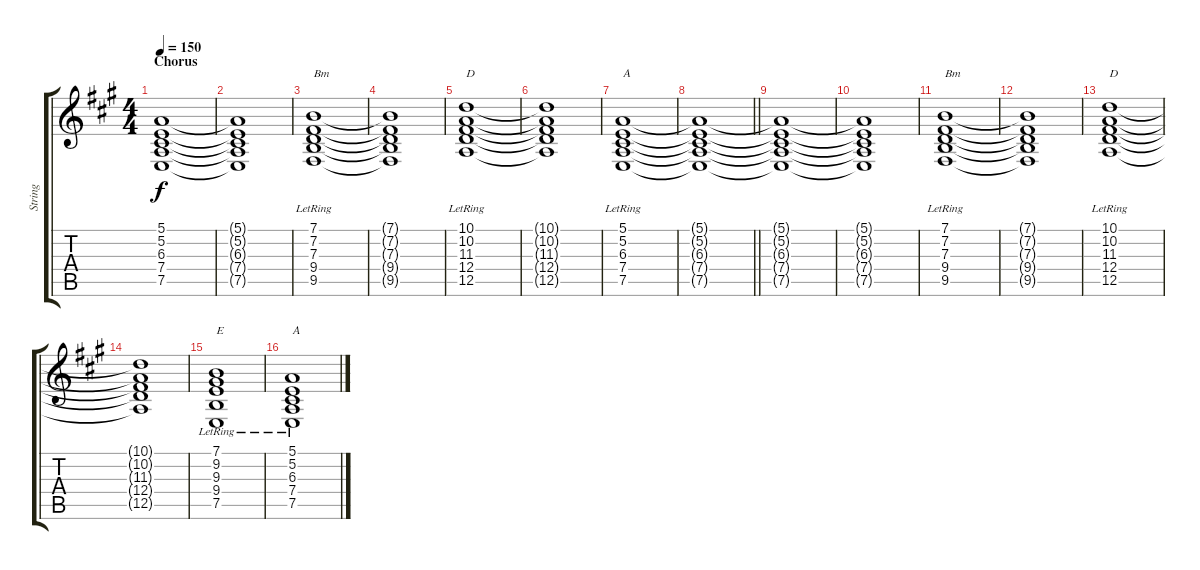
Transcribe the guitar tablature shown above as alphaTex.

\track ("String" "String") {instrument stringensemble2}
\staff {score tabs}
\tuning (E4 B3 G3 D3 A2 E2) {hide}
\ts (4 4)
\section ("" "Chorus")
\tempo 150
\clef g2
\ks a
(5.1{t} 5.2{t} 6.3{t} 7.4{t} 7.5{t}).1{dy f} |
(5.1{t} 5.2{t} 6.3{t} 7.4{t} 7.5{t}).1 |
(7.1{lr} 7.2{lr} 7.3{lr} 9.4{lr} 9.5{lr}).1{txt "Bm"} |
(7.1{t} 7.2{t} 7.3{t} 9.4{t} 9.5{t}).1 |
(10.1{lr} 10.2{lr} 11.3{lr} 12.4{lr} 12.5{lr}).1{txt "D"} |
(10.1{t} 10.2{t} 11.3{t} 12.4{t} 12.5{t}).1 |
(5.1{lr} 5.2{lr} 6.3{lr} 7.4{lr} 7.5{lr}).1{txt "A"} |
\barLineRight lightlight
(5.1{t} 5.2{t} 6.3{t} 7.4{t} 7.5{t}).1 |
\section ("" "")
(5.1{t} 5.2{t} 6.3{t} 7.4{t} 7.5{t}).1 |
(5.1{t} 5.2{t} 6.3{t} 7.4{t} 7.5{t}).1 |
(7.1{lr} 7.2{lr} 7.3{lr} 9.4{lr} 9.5{lr}).1{txt "Bm"} |
(7.1{t} 7.2{t} 7.3{t} 9.4{t} 9.5{t}).1 |
(10.1{lr} 10.2{lr} 11.3{lr} 12.4{lr} 12.5{lr}).1{txt "D"} |
(10.1{t} 10.2{t} 11.3{t} 12.4{t} 12.5{t}).1 |
(7.1{lr} 9.2{lr} 9.3{lr} 9.4{lr} 7.5{lr}).1{txt "E"} |
(5.1{lr} 5.2{lr} 6.3{lr} 7.4{lr} 7.5{lr}).1{txt "A"}
